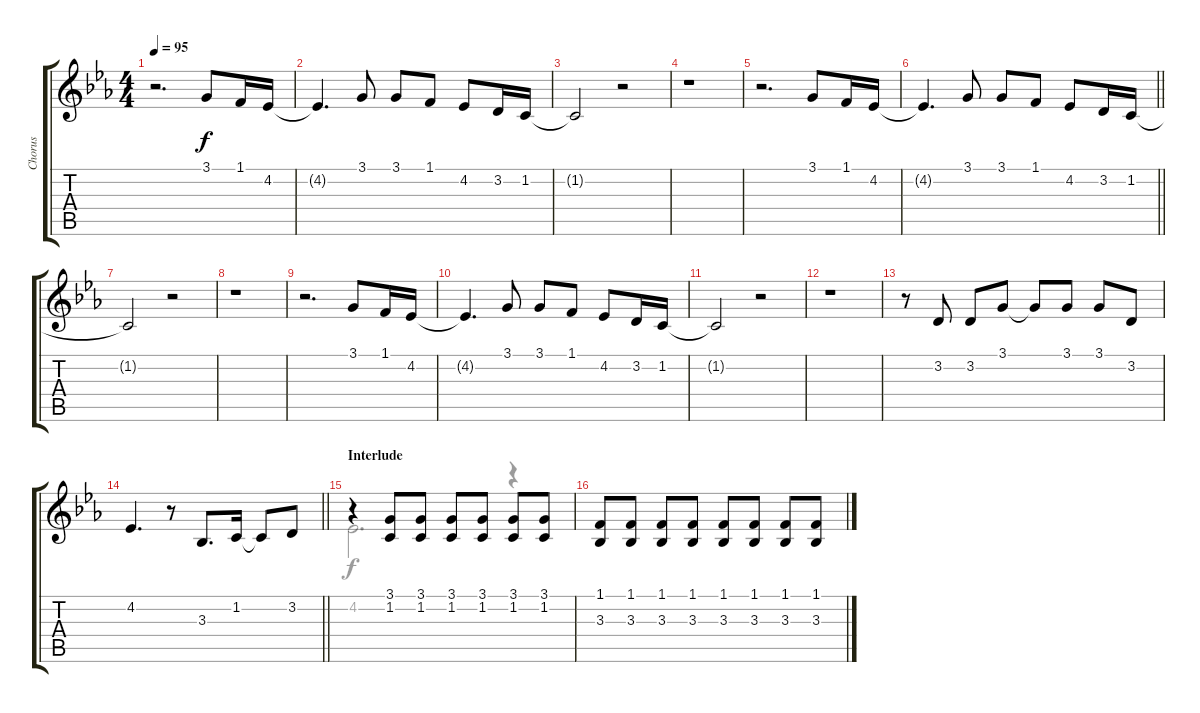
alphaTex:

\track ("Chorus" "Chorus") {instrument fx5brightness}
\staff {score tabs}
\tuning (E4 B3 G3 D3 A2 E2) {hide}
\voice
\ts (4 4)
\tempo 95
\clef g2
\ks eb
r.2{d dy f} 3.1.8 1.1.16 4.2.16 |
4.2{t}.4{d} 3.1.8 3.1.8 1.1.8 4.2.8 3.2.16 1.2.16 |
1.2{t}.2 r.2 |
r.1 |
r.2{d} 3.1.8 1.1.16 4.2.16 |
\barLineRight lightlight
4.2{t}.4{d} 3.1.8 3.1.8 1.1.8 4.2.8 3.2.16 1.2.16 |
\section ("" "")
1.2{t}.2 r.2 |
r.1 |
r.2{d} 3.1.8 1.1.16 4.2.16 |
4.2{t}.4{d} 3.1.8 3.1.8 1.1.8 4.2.8 3.2.16 1.2.16 |
1.2{t}.2 r.2 |
r.1 |
r.8 3.2.8 3.2.8 3.1.8 3.1{t}.8 3.1.8 3.1.8 3.2.8 |
\barLineRight lightlight
4.2.4{d} r.8 3.3.8{d} 1.2.16 1.2{t}.8 3.2.8 |
\section ("" "Interlude")
r.4 (3.1 1.2).8 (3.1 1.2).8 (3.1 1.2).8 (3.1 1.2).8 (3.1 1.2).8 (3.1 1.2).8 |
(1.1 3.3).8 (1.1 3.3).8 (1.1 3.3).8 (1.1 3.3).8 (1.1 3.3).8 (1.1 3.3).8 (1.1 3.3).8 (1.1 3.3).8
\voice
\clef g2
\ottava regular
\simile none
\ks eb
|
|
|
|
|
\barLineRight lightlight
|
|
|
|
|
|
|
|
\barLineRight lightlight
|
4.2.2{d} r.4 |
